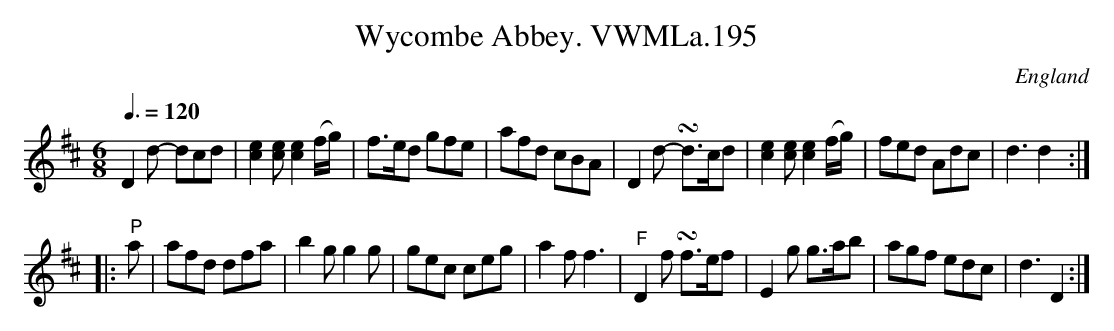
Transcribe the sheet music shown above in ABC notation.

X:1
T:Wycombe Abbey. VWMLa.195
O:England
M:6/8
L:1/8
Q:3/8=120
K:D major
D2d- dcd|[c2e2][ce] [c2e2](f/g/)|f>ed gfe|afd cBA|\
D2d- !turn!d>cd|[c2e2][ce] [c2e2](f/g/)|fed Adc|d3 d2:|
|:"P"a|afd dfa|b2g g2g|gec ceg|a2f f3|\
"^F"D2f !turn!f>ef|E2g g>ab|agf edc|d3 D2:|
